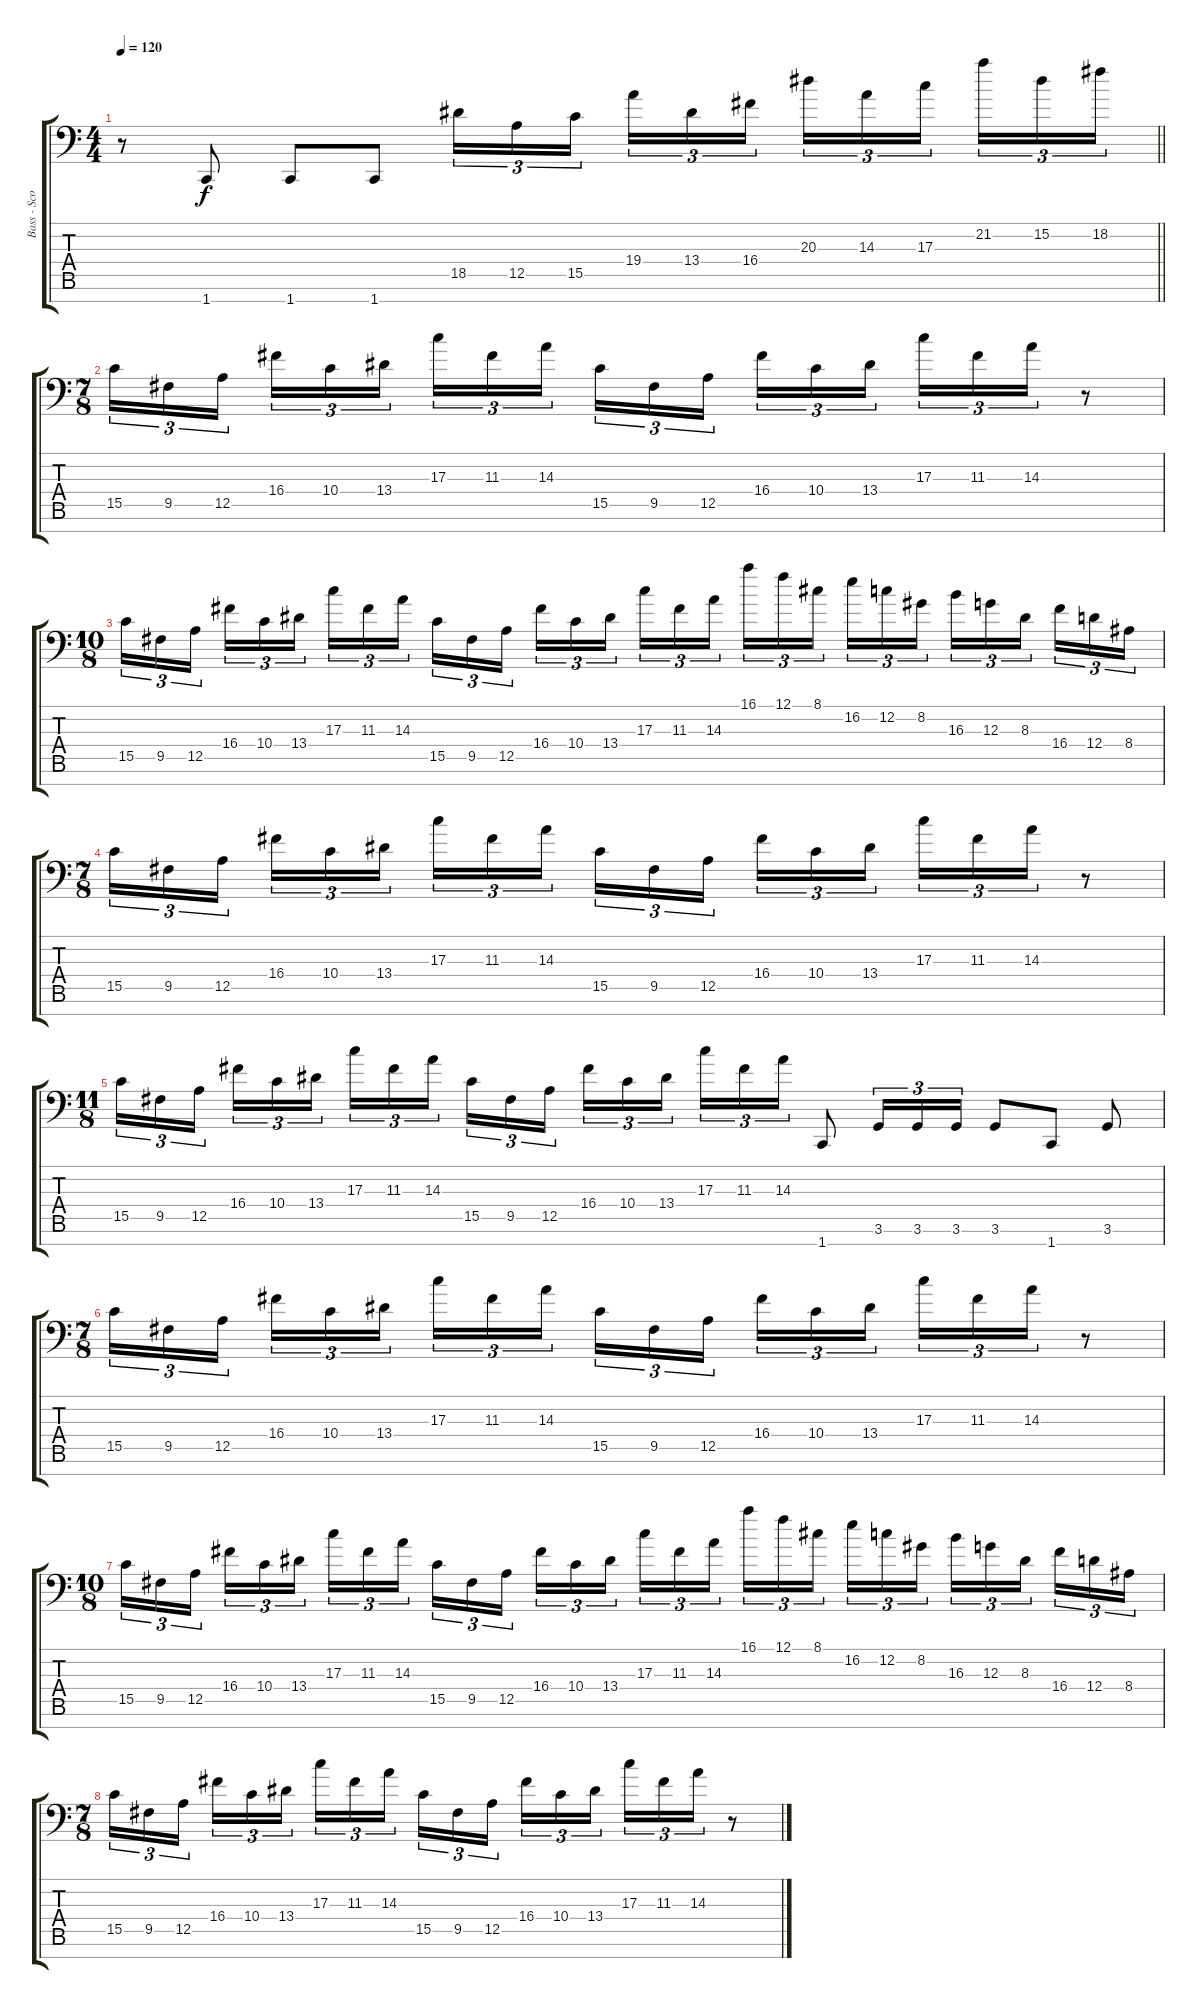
\track ("Bass - Scott Plummer" "Bass - Sco") {instrument electricbassfinger}
\staff {score tabs}
\tuning (F3 C3 G2 D2 A1 E1 B0) {hide}
\ts (4 4)
\tempo 120
\clef f4
\barLineRight lightlight
\ks c
r.8{dy f} 1.7.8 1.7.8 1.7.8 18.5.16{tu (3 2)} 12.5.16{tu (3 2)} 15.5.16{tu (3 2) beam splitsecondary} 19.4.16{tu (3 2)} 13.4.16{tu (3 2)} 16.4.16{tu (3 2)} 20.3.16{tu (3 2)} 14.3.16{tu (3 2)} 17.3.16{tu (3 2) beam splitsecondary} 21.2.16{tu (3 2)} 15.2.16{tu (3 2)} 18.2.16{tu (3 2)} |
\ts (7 8)
15.5.16{tu (3 2)} 9.5.16{tu (3 2)} 12.5.16{tu (3 2) beam splitsecondary} 16.4.16{tu (3 2)} 10.4.16{tu (3 2)} 13.4.16{tu (3 2) beam splitsecondary} 17.3.16{tu (3 2)} 11.3.16{tu (3 2)} 14.3.16{tu (3 2)} 15.5.16{tu (3 2)} 9.5.16{tu (3 2)} 12.5.16{tu (3 2) beam splitsecondary} 16.4.16{tu (3 2)} 10.4.16{tu (3 2)} 13.4.16{tu (3 2) beam splitsecondary} 17.3.16{tu (3 2)} 11.3.16{tu (3 2)} 14.3.16{tu (3 2)} r.8 |
\ts (10 8)
15.5.16{tu (3 2)} 9.5.16{tu (3 2)} 12.5.16{tu (3 2) beam splitsecondary} 16.4.16{tu (3 2)} 10.4.16{tu (3 2)} 13.4.16{tu (3 2) beam splitsecondary} 17.3.16{tu (3 2)} 11.3.16{tu (3 2)} 14.3.16{tu (3 2)} 15.5.16{tu (3 2)} 9.5.16{tu (3 2)} 12.5.16{tu (3 2) beam splitsecondary} 16.4.16{tu (3 2)} 10.4.16{tu (3 2)} 13.4.16{tu (3 2) beam splitsecondary} 17.3.16{tu (3 2)} 11.3.16{tu (3 2)} 14.3.16{tu (3 2)} 16.1.16{tu (3 2)} 12.1.16{tu (3 2)} 8.1.16{tu (3 2) beam splitsecondary} 16.2.16{tu (3 2)} 12.2.16{tu (3 2)} 8.2.16{tu (3 2) beam splitsecondary} 16.3.16{tu (3 2)} 12.3.16{tu (3 2)} 8.3.16{tu (3 2) beam splitsecondary} 16.4.16{tu (3 2)} 12.4.16{tu (3 2)} 8.4.16{tu (3 2)} |
\ts (7 8)
15.5.16{tu (3 2)} 9.5.16{tu (3 2)} 12.5.16{tu (3 2) beam splitsecondary} 16.4.16{tu (3 2)} 10.4.16{tu (3 2)} 13.4.16{tu (3 2) beam splitsecondary} 17.3.16{tu (3 2)} 11.3.16{tu (3 2)} 14.3.16{tu (3 2)} 15.5.16{tu (3 2)} 9.5.16{tu (3 2)} 12.5.16{tu (3 2) beam splitsecondary} 16.4.16{tu (3 2)} 10.4.16{tu (3 2)} 13.4.16{tu (3 2) beam splitsecondary} 17.3.16{tu (3 2)} 11.3.16{tu (3 2)} 14.3.16{tu (3 2)} r.8 |
\ts (11 8)
15.5.16{tu (3 2)} 9.5.16{tu (3 2)} 12.5.16{tu (3 2) beam splitsecondary} 16.4.16{tu (3 2)} 10.4.16{tu (3 2)} 13.4.16{tu (3 2) beam splitsecondary} 17.3.16{tu (3 2)} 11.3.16{tu (3 2)} 14.3.16{tu (3 2)} 15.5.16{tu (3 2)} 9.5.16{tu (3 2)} 12.5.16{tu (3 2) beam splitsecondary} 16.4.16{tu (3 2)} 10.4.16{tu (3 2)} 13.4.16{tu (3 2) beam splitsecondary} 17.3.16{tu (3 2)} 11.3.16{tu (3 2)} 14.3.16{tu (3 2)} 1.7.8 3.6.16{tu (3 2)} 3.6.16{tu (3 2)} 3.6.16{tu (3 2)} 3.6.8 1.7.8 3.6.8 |
\ts (7 8)
15.5.16{tu (3 2)} 9.5.16{tu (3 2)} 12.5.16{tu (3 2) beam splitsecondary} 16.4.16{tu (3 2)} 10.4.16{tu (3 2)} 13.4.16{tu (3 2) beam splitsecondary} 17.3.16{tu (3 2)} 11.3.16{tu (3 2)} 14.3.16{tu (3 2)} 15.5.16{tu (3 2)} 9.5.16{tu (3 2)} 12.5.16{tu (3 2) beam splitsecondary} 16.4.16{tu (3 2)} 10.4.16{tu (3 2)} 13.4.16{tu (3 2) beam splitsecondary} 17.3.16{tu (3 2)} 11.3.16{tu (3 2)} 14.3.16{tu (3 2)} r.8 |
\ts (10 8)
15.5.16{tu (3 2)} 9.5.16{tu (3 2)} 12.5.16{tu (3 2) beam splitsecondary} 16.4.16{tu (3 2)} 10.4.16{tu (3 2)} 13.4.16{tu (3 2) beam splitsecondary} 17.3.16{tu (3 2)} 11.3.16{tu (3 2)} 14.3.16{tu (3 2)} 15.5.16{tu (3 2)} 9.5.16{tu (3 2)} 12.5.16{tu (3 2) beam splitsecondary} 16.4.16{tu (3 2)} 10.4.16{tu (3 2)} 13.4.16{tu (3 2) beam splitsecondary} 17.3.16{tu (3 2)} 11.3.16{tu (3 2)} 14.3.16{tu (3 2)} 16.1.16{tu (3 2)} 12.1.16{tu (3 2)} 8.1.16{tu (3 2) beam splitsecondary} 16.2.16{tu (3 2)} 12.2.16{tu (3 2)} 8.2.16{tu (3 2) beam splitsecondary} 16.3.16{tu (3 2)} 12.3.16{tu (3 2)} 8.3.16{tu (3 2) beam splitsecondary} 16.4.16{tu (3 2)} 12.4.16{tu (3 2)} 8.4.16{tu (3 2)} |
\ts (7 8)
15.5.16{tu (3 2)} 9.5.16{tu (3 2)} 12.5.16{tu (3 2) beam splitsecondary} 16.4.16{tu (3 2)} 10.4.16{tu (3 2)} 13.4.16{tu (3 2) beam splitsecondary} 17.3.16{tu (3 2)} 11.3.16{tu (3 2)} 14.3.16{tu (3 2)} 15.5.16{tu (3 2)} 9.5.16{tu (3 2)} 12.5.16{tu (3 2) beam splitsecondary} 16.4.16{tu (3 2)} 10.4.16{tu (3 2)} 13.4.16{tu (3 2) beam splitsecondary} 17.3.16{tu (3 2)} 11.3.16{tu (3 2)} 14.3.16{tu (3 2)} r.8
